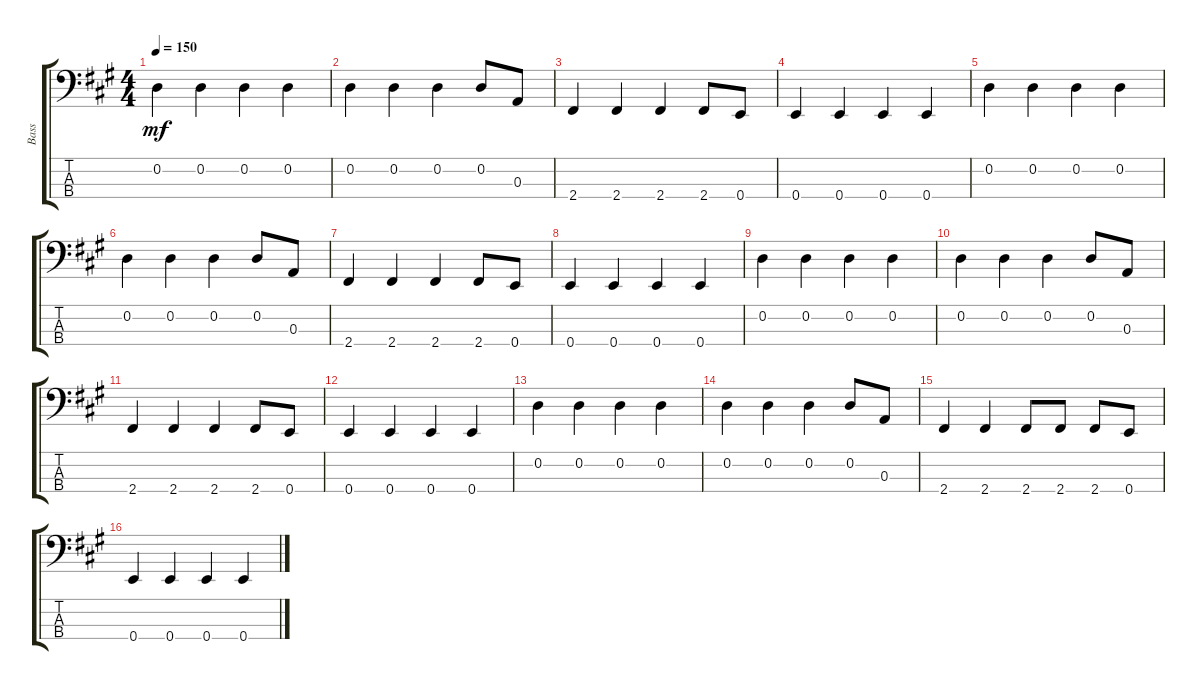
\track ("Bass" "Bass") {instrument electricbassfinger}
\staff {score tabs}
\tuning (G2 D2 A1 E1) {hide}
\ts (4 4)
\tempo 150
\clef f4
\ks a
0.2.4{dy mf} 0.2.4 0.2.4 0.2.4 |
0.2.4 0.2.4 0.2.4 0.2.8 0.3.8 |
2.4.4 2.4.4 2.4.4 2.4.8 0.4.8 |
0.4.4 0.4.4 0.4.4 0.4.4 |
0.2.4 0.2.4 0.2.4 0.2.4 |
0.2.4 0.2.4 0.2.4 0.2.8 0.3.8 |
2.4.4 2.4.4 2.4.4 2.4.8 0.4.8 |
0.4.4 0.4.4 0.4.4 0.4.4 |
0.2.4 0.2.4 0.2.4 0.2.4 |
0.2.4 0.2.4 0.2.4 0.2.8 0.3.8 |
2.4.4 2.4.4 2.4.4 2.4.8 0.4.8 |
0.4.4 0.4.4 0.4.4 0.4.4 |
0.2.4 0.2.4 0.2.4 0.2.4 |
0.2.4 0.2.4 0.2.4 0.2.8 0.3.8 |
2.4.4 2.4.4 2.4.8 2.4.8 2.4.8 0.4.8 |
0.4.4 0.4.4 0.4.4 0.4.4
